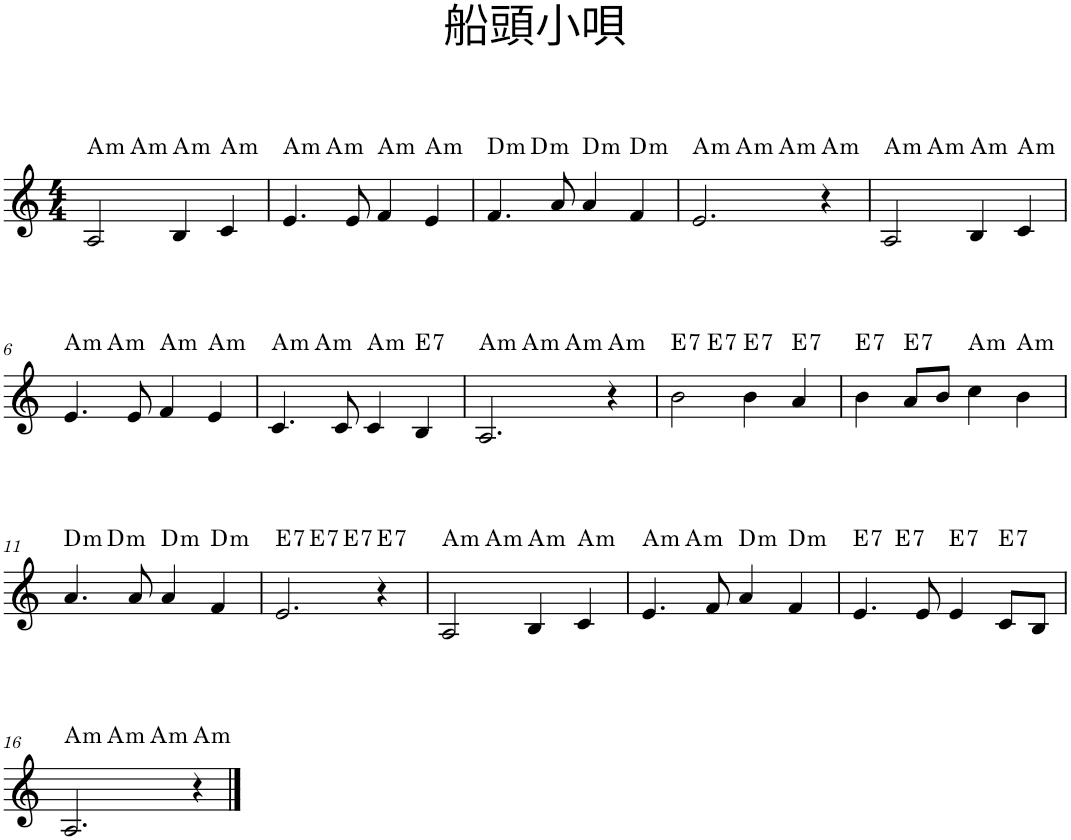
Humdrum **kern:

**kern	**harte
*part1	*part1
*staff1	*
*I"Piano	*
*I'Pno.	*
*clefG2	*
*k[]	*
*M4/4	*
=1	=1
!	!LO:H:kt=m
*^	*
2A/	4ryy	A:min
!	!	!LO:H:kt=m
.	2.ryy	A:min
!	!	!LO:H:kt=m
4B/	.	A:min
!	!	!LO:H:kt=m
4c/	.	A:min
=2	=2	=2
!	!	!LO:H:kt=m
4.e/	4ryy	A:min
!	!	!LO:H:kt=m
.	2.ryy	A:min
8e/	.	.
!	!	!LO:H:kt=m
4f/	.	A:min
!	!	!LO:H:kt=m
4e/	.	A:min
=3	=3	=3
!	!	!LO:H:kt=m
4.f/	4ryy	D:min
!	!	!LO:H:kt=m
.	2.ryy	D:min
8a/	.	.
!	!	!LO:H:kt=m
4a/	.	D:min
!	!	!LO:H:kt=m
4f/	.	D:min
=4	=4	=4
!	!	!LO:H:kt=m
*	*^	*
2.e/	4ryy	2ryy	A:min
!	!	!	!LO:H:kt=m
.	2.ryy	.	A:min
!	!	!	!LO:H:kt=m
.	.	2ryy	A:min
!	!	!	!LO:H:kt=m
4r	.	.	A:min
=5	=5	=5	=5
!	!	!	!LO:H:kt=m
*	*v	*v	*
2A/	4ryy	A:min
!	!	!LO:H:kt=m
.	2.ryy	A:min
!	!	!LO:H:kt=m
4B/	.	A:min
!	!	!LO:H:kt=m
4c/	.	A:min
!!LO:LB:g=z	!!
=6	=6	=6
!	!	!LO:H:kt=m
4.e/	4ryy	A:min
!	!	!LO:H:kt=m
.	2.ryy	A:min
8e/	.	.
!	!	!LO:H:kt=m
4f/	.	A:min
!	!	!LO:H:kt=m
4e/	.	A:min
=7	=7	=7
!	!	!LO:H:kt=m
4.c/	4ryy	A:min
!	!	!LO:H:kt=m
.	2.ryy	A:min
8c/	.	.
!	!	!LO:H:kt=m
4c/	.	A:min
!	!	!LO:H:kt=7
4B/	.	E:7
=8	=8	=8
!	!	!LO:H:kt=m
*	*^	*
2.A/	4ryy	2ryy	A:min
!	!	!	!LO:H:kt=m
.	2.ryy	.	A:min
!	!	!	!LO:H:kt=m
.	.	2ryy	A:min
!	!	!	!LO:H:kt=m
4r	.	.	A:min
=9	=9	=9	=9
!	!	!	!LO:H:kt=7
*	*v	*v	*
2b\	4ryy	E:7
!	!	!LO:H:kt=7
.	2.ryy	E:7
!	!	!LO:H:kt=7
4b\	.	E:7
!	!	!LO:H:kt=7
4a/	.	E:7
=10	=10	=10
!	!	!LO:H:kt=7
*v	*v	*
4b\	E:7
!	!LO:H:kt=7
8a/L	E:7
8b/J	.
!	!LO:H:kt=m
4cc\	A:min
!	!LO:H:kt=m
4b\	A:min
!!LO:LB:g=z
=11	=11
!	!LO:H:kt=m
*^	*
4.a/	4ryy	D:min
!	!	!LO:H:kt=m
.	2.ryy	D:min
8a/	.	.
!	!	!LO:H:kt=m
4a/	.	D:min
!	!	!LO:H:kt=m
4f/	.	D:min
=12	=12	=12
!	!	!LO:H:kt=7
*	*^	*
2.e/	4ryy	2ryy	E:7
!	!	!	!LO:H:kt=7
.	2.ryy	.	E:7
!	!	!	!LO:H:kt=7
.	.	2ryy	E:7
!	!	!	!LO:H:kt=7
4r	.	.	E:7
=13	=13	=13	=13
!	!	!	!LO:H:kt=m
*	*v	*v	*
2A/	4ryy	A:min
!	!	!LO:H:kt=m
.	2.ryy	A:min
!	!	!LO:H:kt=m
4B/	.	A:min
!	!	!LO:H:kt=m
4c/	.	A:min
=14	=14	=14
!	!	!LO:H:kt=m
4.e/	4ryy	A:min
!	!	!LO:H:kt=m
.	2.ryy	A:min
8f/	.	.
!	!	!LO:H:kt=m
4a/	.	D:min
!	!	!LO:H:kt=m
4f/	.	D:min
=15	=15	=15
!	!	!LO:H:kt=7
4.e/	4ryy	E:7
!	!	!LO:H:kt=7
.	2.ryy	E:7
8e/	.	.
!	!	!LO:H:kt=7
4e/	.	E:7
!	!	!LO:H:kt=7
8c/L	.	E:7
8B/J	.	.
!!LO:LB:g=z	!!
=16	=16	=16
!	!	!LO:H:kt=m
*	*^	*
2.A/	4ryy	2ryy	A:min
!	!	!	!LO:H:kt=m
.	2.ryy	.	A:min
!	!	!	!LO:H:kt=m
.	.	2ryy	A:min
!	!	!	!LO:H:kt=m
4r	.	.	A:min
*v	*v	*v	*
==	==
*-	*-
